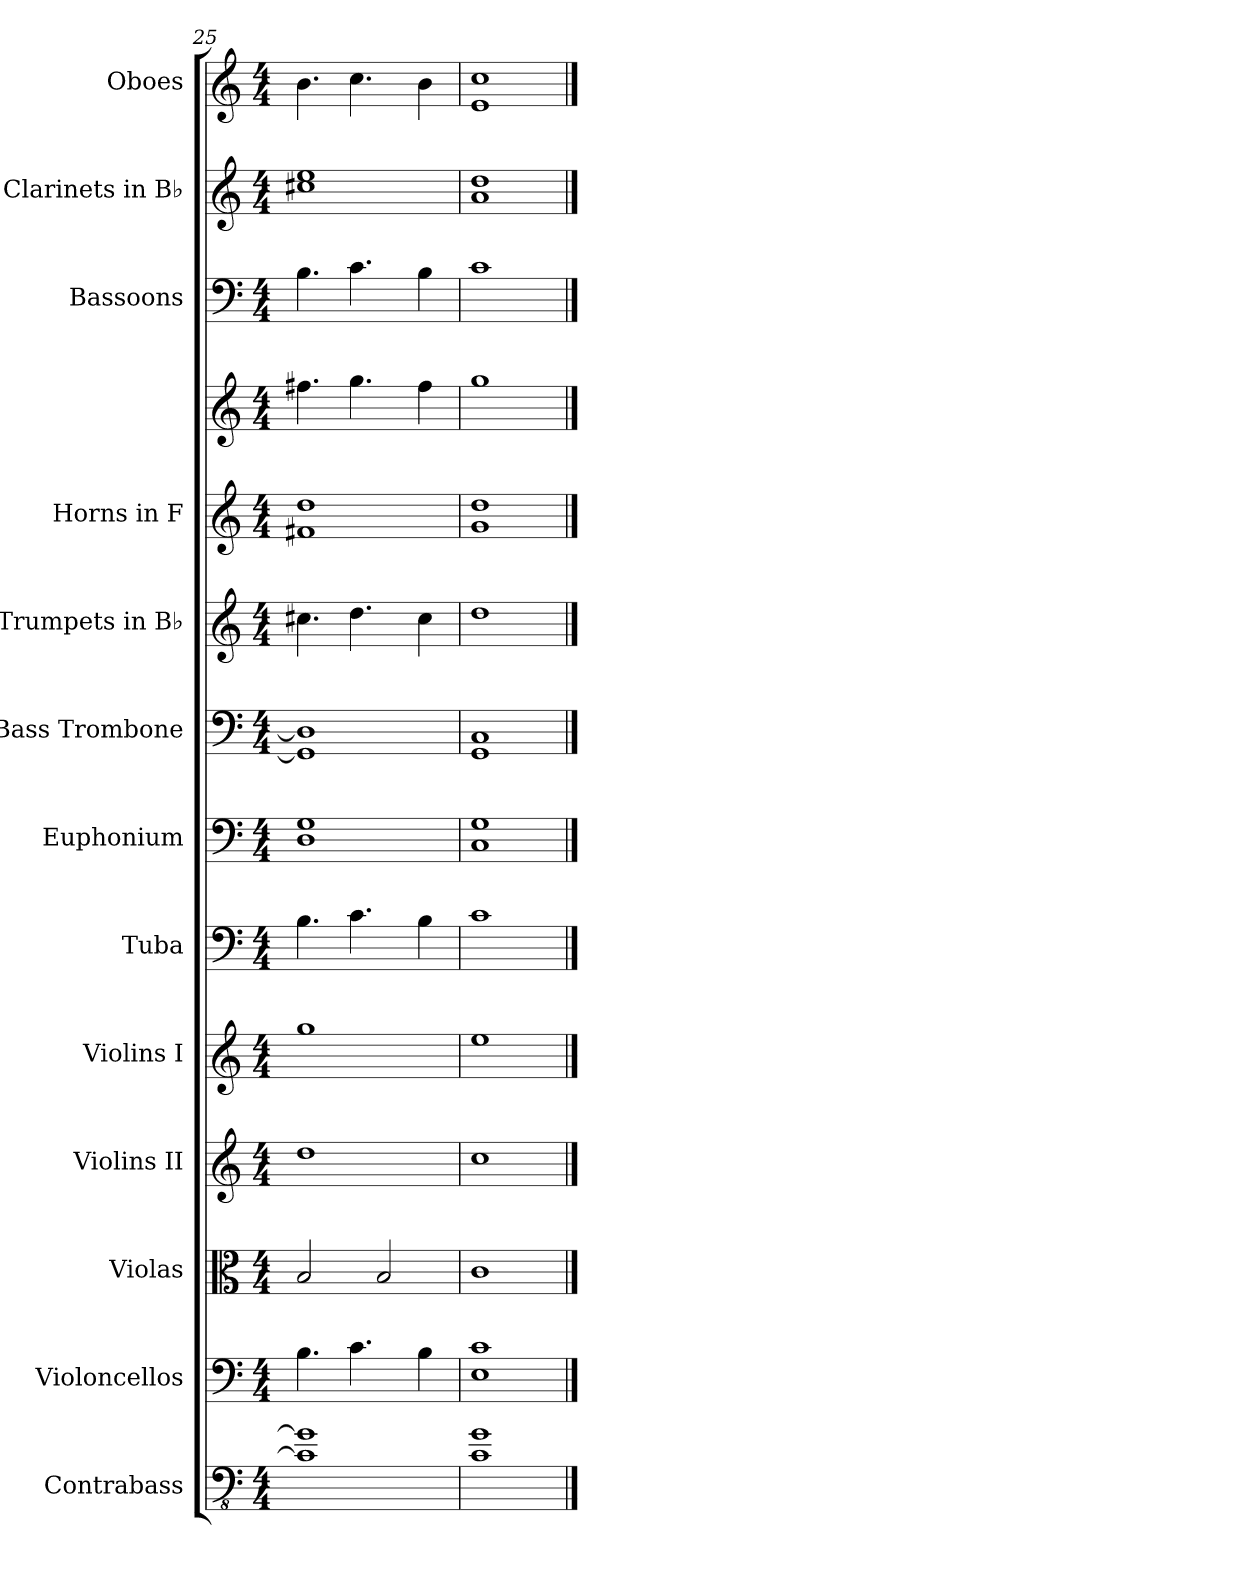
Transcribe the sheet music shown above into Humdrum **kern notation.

**kern	**kern	**kern	**kern	**kern	**kern	**kern	**kern	**kern	**kern	**kern	**kern	**kern	**kern
*part13	*part12	*part11	*part10	*part9	*part8	*part7	*part6	*part5	*part4	*part4	*part3	*part2	*part1
*staff14	*staff13	*staff12	*staff11	*staff10	*staff9	*staff8	*staff7	*staff6	*staff5	*staff4	*staff3	*staff2	*staff1
*I"Contrabass	*I"Violoncellos	*I"Violas	*I"Violins II	*I"Violins I	*I"Tuba	*I"Euphonium	*I"Bass Trombone	*I"Trumpets in B♭	*I"Horns in F	*	*I"Bassoons	*I"Clarinets in B♭	*I"Oboes
*I'Cb.	*I'Vlc.	*I'Vla.	*I'Vln.	*I'Vln.	*I'Tu.	*I'Eu.	*I'B. Trb.	*	*	*	*I'Bsn.	*	*I'Ob.
*clefFv4	*clefF4	*clefC3	*clefG2	*clefG2	*clefF4	*clefF4	*clefF4	*clefG2	*clefG2	*clefG2	*clefF4	*clefG2	*clefG2
*ITrd7c12	*	*	*	*	*	*	*	*ITrd1c2	*ITrd4c7	*ITrd4c7	*	*ITrd1c2	*
*k[]	*k[]	*k[]	*k[]	*k[]	*k[]	*k[]	*k[]	*k[b-e-]	*k[b-]	*k[b-]	*k[]	*k[b-e-]	*k[]
*M4/4	*M4/4	*M4/4	*M4/4	*M4/4	*M4/4	*M4/4	*M4/4	*M4/4	*M4/4	*M4/4	*M4/4	*M4/4	*M4/4
=25	=25	=25	=25	=25	=25	=25	=25	=25	=25	=25	=25	=25	=25
1CC] 1GG]	4.B\	2B/	1dd	1gg	4.B\	1D 1G	1GG] 1D]	4.bn\	1Bn 1g	4.bn\	4.B\	1bn 1dd	4.b\
*	*	*	*	*	*	*	*	*	*	*	*	*	*MM50
.	4.c\	.	.	.	4.c\	.	.	4.cc\	.	4.cc\	4.c\	.	4.cc\
.	.	2B/	.	.	.	.	.	.	.	.	.	.	.
.	4B\	.	.	.	4B\	.	.	4b\	.	4b\	4B\	.	4b\
=26	=26	=26	=26	=26	=26	=26	=26	=26	=26	=26	=26	=26	=26
1CC 1GG	1E 1c	1c	1cc	1ee	1c	1C 1G	1GG 1C	1cc	1c 1g	1cc	1c	1g 1cc	1e 1cc
==	==	==	==	==	==	==	==	==	==	==	==	==	==
*-	*-	*-	*-	*-	*-	*-	*-	*-	*-	*-	*-	*-	*-
